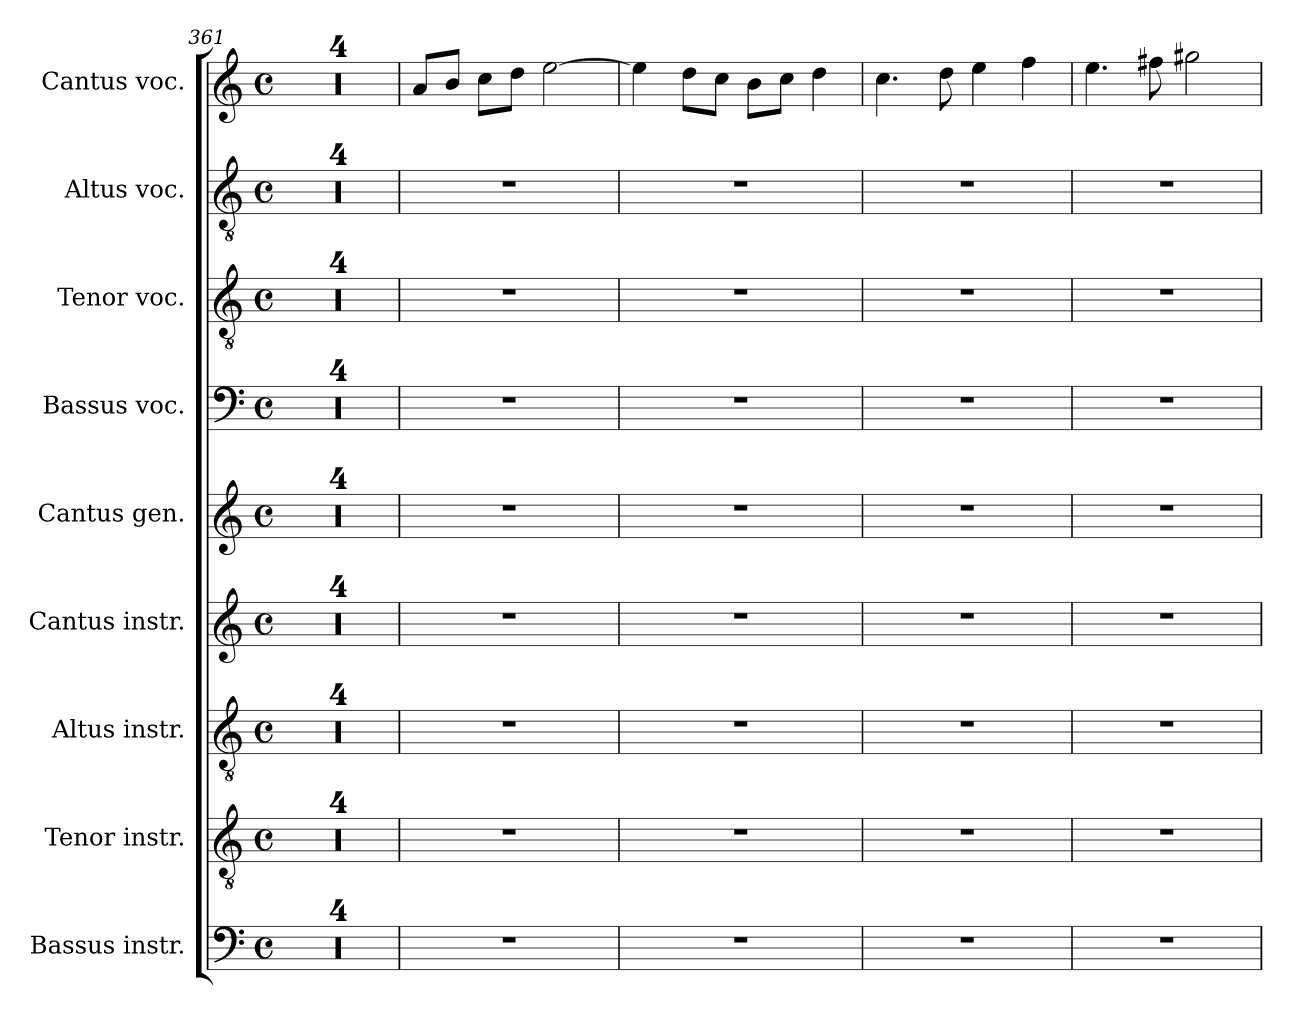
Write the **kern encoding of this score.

**kern	**kern	**kern	**kern	**kern	**kern	**kern	**kern	**kern
*part9	*part8	*part7	*part6	*part5	*part4	*part3	*part2	*part1
*staff9	*staff8	*staff7	*staff6	*staff5	*staff4	*staff3	*staff2	*staff1
*I"Bassus instr.	*I"Tenor instr.	*I"Altus instr.	*I"Cantus instr.	*I"Cantus gen.	*I"Bassus voc.	*I"Tenor voc.	*I"Altus voc.	*I"Cantus voc.
!!LO:PB:g=z
*clefF4	*clefGv2	*clefGv2	*clefG2	*clefG2	*clefF4	*clefGv2	*clefGv2	*clefG2
*k[]	*k[]	*k[]	*k[]	*k[]	*k[]	*k[]	*k[]	*k[]
*C:	*C:	*C:	*C:	*C:	*C:	*C:	*C:	*C:
*M4/4	*M4/4	*M4/4	*M4/4	*M4/4	*M4/4	*M4/4	*M4/4	*M4/4
*met(c)	*met(c)	*met(c)	*met(c)	*met(c)	*met(c)	*met(c)	*met(c)	*met(c)
=361	=361	=361	=361	=361	=361	=361	=361	=361
1r	1r	1r	1r	1r	1r	1r	1r	1r
=362	=362	=362	=362	=362	=362	=362	=362	=362
1r	1r	1r	1r	1r	1r	1r	1r	1r
=363	=363	=363	=363	=363	=363	=363	=363	=363
1r	1r	1r	1r	1r	1r	1r	1r	1r
=364	=364	=364	=364	=364	=364	=364	=364	=364
1r	1r	1r	1r	1r	1r	1r	1r	1r
=365	=365	=365	=365	=365	=365	=365	=365	=365
1r	1r	1r	1r	1r	1r	1r	1r	8a/L
.	.	.	.	.	.	.	.	8b/J
.	.	.	.	.	.	.	.	8cc\L
.	.	.	.	.	.	.	.	8dd\J
.	.	.	.	.	.	.	.	[>2ee\
=366	=366	=366	=366	=366	=366	=366	=366	=366
1r	1r	1r	1r	1r	1r	1r	1r	4ee\]
.	.	.	.	.	.	.	.	8dd\L
.	.	.	.	.	.	.	.	8cc\J
.	.	.	.	.	.	.	.	8b\L
.	.	.	.	.	.	.	.	8cc\J
.	.	.	.	.	.	.	.	4dd\
=367	=367	=367	=367	=367	=367	=367	=367	=367
1r	1r	1r	1r	1r	1r	1r	1r	4.cc\
.	.	.	.	.	.	.	.	8dd\
.	.	.	.	.	.	.	.	4ee\
.	.	.	.	.	.	.	.	4ff\
=368	=368	=368	=368	=368	=368	=368	=368	=368
1r	1r	1r	1r	1r	1r	1r	1r	4.ee\
.	.	.	.	.	.	.	.	8ff#X\
.	.	.	.	.	.	.	.	2gg#X\
=	=	=	=	=	=	=	=	=
*-	*-	*-	*-	*-	*-	*-	*-	*-
